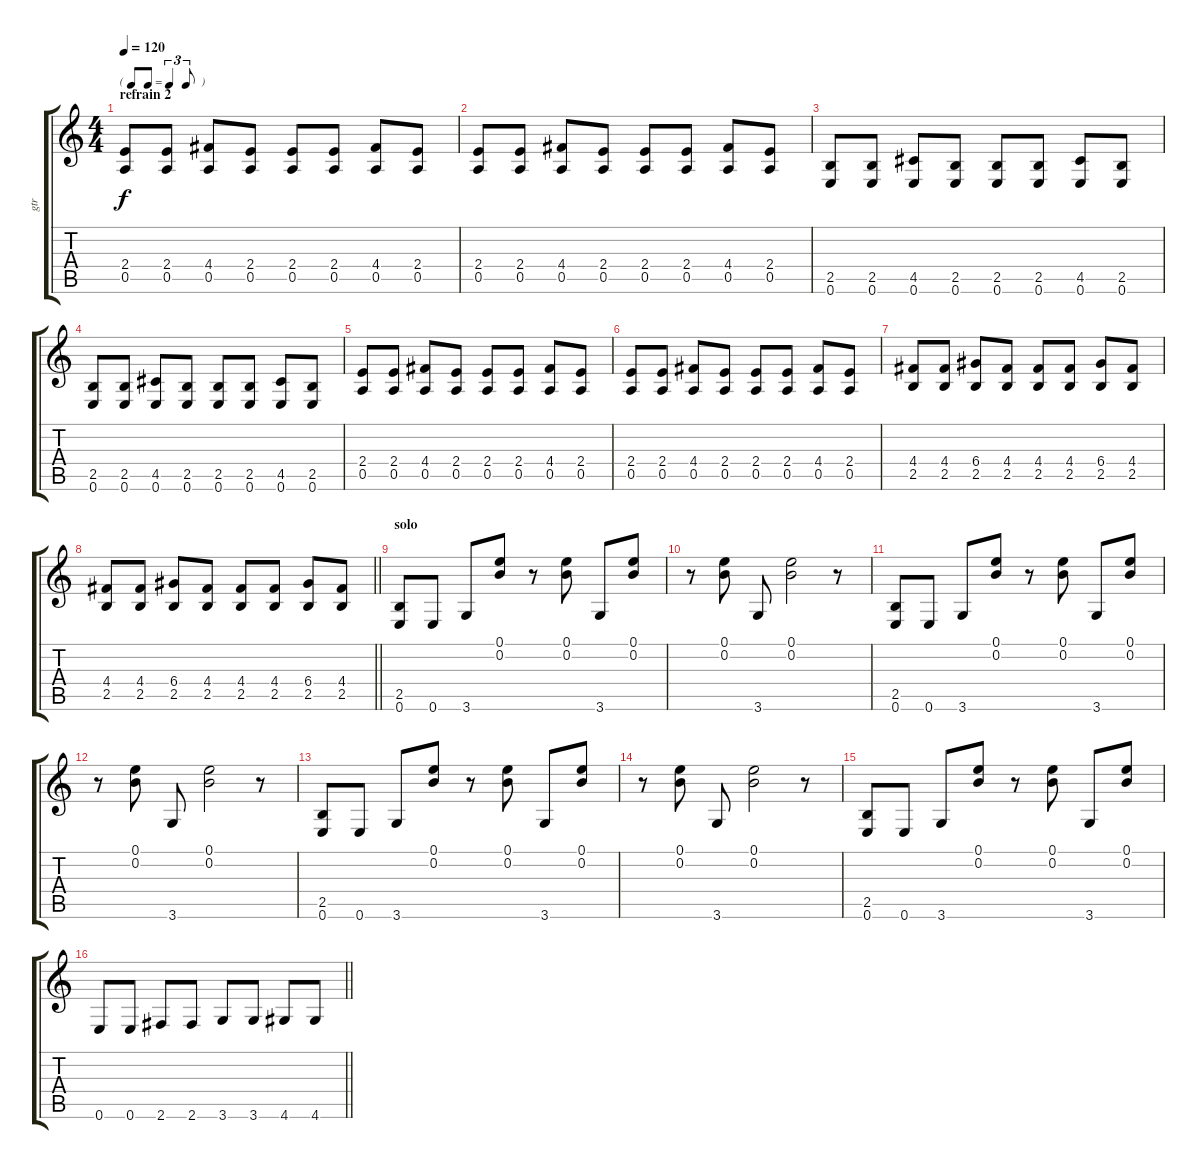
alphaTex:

\track ("gtr" "gtr") {instrument overdrivenguitar}
\staff {score tabs}
\tuning (E4 B3 G3 D3 A2 E2) {hide}
\ts (4 4)
\tf triplet8th
\section ("" "refrain 2")
\tempo 120
\clef g2
\ks c
(2.4 0.5).8{dy f} (2.4 0.5).8 (4.4 0.5).8 (2.4 0.5).8 (2.4 0.5).8 (2.4 0.5).8 (4.4 0.5).8 (2.4 0.5).8 |
(2.4 0.5).8 (2.4 0.5).8 (4.4 0.5).8 (2.4 0.5).8 (2.4 0.5).8 (2.4 0.5).8 (4.4 0.5).8 (2.4 0.5).8 |
(2.5 0.6).8 (2.5 0.6).8 (4.5 0.6).8 (2.5 0.6).8 (2.5 0.6).8 (2.5 0.6).8 (4.5 0.6).8 (2.5 0.6).8 |
(2.5 0.6).8 (2.5 0.6).8 (4.5 0.6).8 (2.5 0.6).8 (2.5 0.6).8 (2.5 0.6).8 (4.5 0.6).8 (2.5 0.6).8 |
(2.4 0.5).8 (2.4 0.5).8 (4.4 0.5).8 (2.4 0.5).8 (2.4 0.5).8 (2.4 0.5).8 (4.4 0.5).8 (2.4 0.5).8 |
(2.4 0.5).8 (2.4 0.5).8 (4.4 0.5).8 (2.4 0.5).8 (2.4 0.5).8 (2.4 0.5).8 (4.4 0.5).8 (2.4 0.5).8 |
(4.4 2.5).8 (4.4 2.5).8 (6.4 2.5).8 (4.4 2.5).8 (4.4 2.5).8 (4.4 2.5).8 (6.4 2.5).8 (4.4 2.5).8 |
\barLineRight lightlight
(4.4 2.5).8 (4.4 2.5).8 (6.4 2.5).8 (4.4 2.5).8 (4.4 2.5).8 (4.4 2.5).8 (6.4 2.5).8 (4.4 2.5).8 |
\section ("" "solo")
(2.5 0.6).8 0.6.8 3.6.8 (0.1 0.2).8 r.8 (0.1 0.2).8 3.6.8 (0.1 0.2).8 |
r.8 (0.1 0.2).8 3.6.8 (0.1 0.2).2 r.8 |
(2.5 0.6).8 0.6.8 3.6.8 (0.1 0.2).8 r.8 (0.1 0.2).8 3.6.8 (0.1 0.2).8 |
r.8 (0.1 0.2).8 3.6.8 (0.1 0.2).2 r.8 |
(2.5 0.6).8 0.6.8 3.6.8 (0.1 0.2).8 r.8 (0.1 0.2).8 3.6.8 (0.1 0.2).8 |
r.8 (0.1 0.2).8 3.6.8 (0.1 0.2).2 r.8 |
(2.5 0.6).8 0.6.8 3.6.8 (0.1 0.2).8 r.8 (0.1 0.2).8 3.6.8 (0.1 0.2).8 |
\barLineRight lightlight
0.6.8 0.6.8 2.6.8 2.6.8 3.6.8 3.6.8 4.6.8 4.6.8
